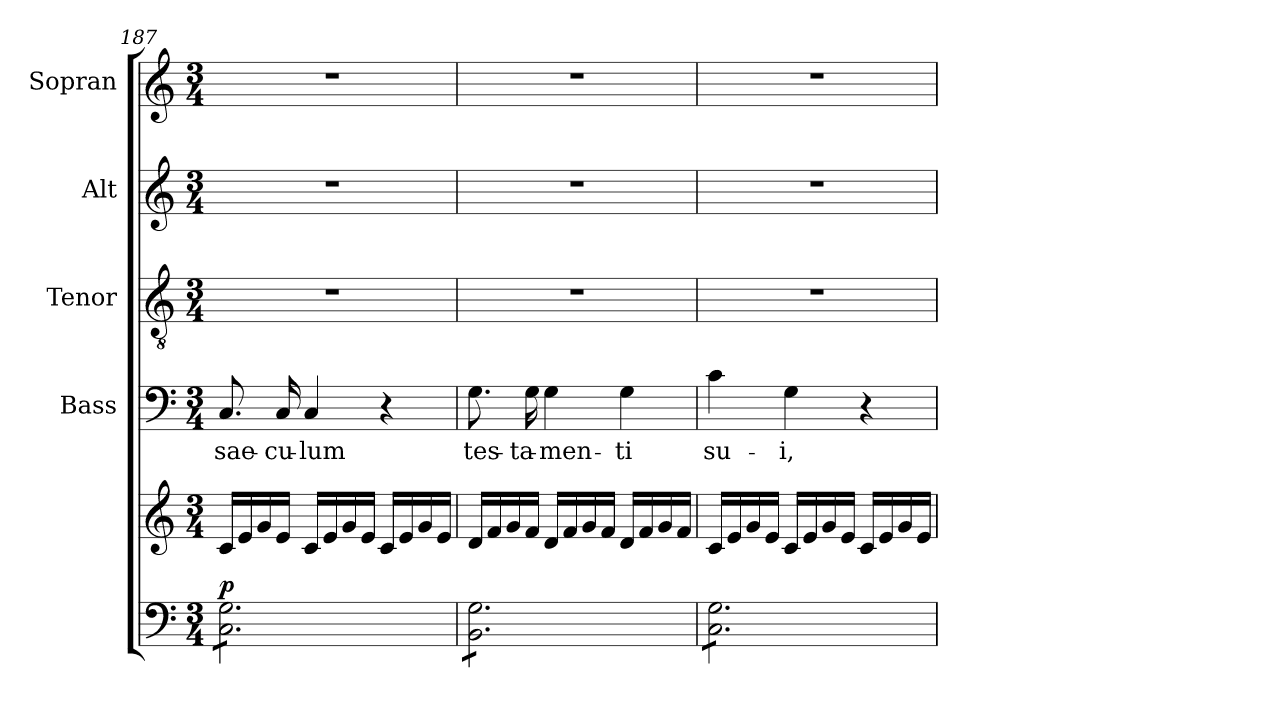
**kern	**kern	**dynam	**kern	**text	**kern	**kern	**kern
*part5	*part5	*part5	*part4	*part4	*part3	*part2	*part1
*staff6	*staff5	*staff5/6	*staff4	*staff4	*staff3	*staff2	*staff1
*	*	*	*I"Bass	*	*I"Tenor	*I"Alt	*I"Sopran
*	*	*	*I'B.	*	*I'T.	*I'A.	*I'S.
*clefF4	*clefG2	*	*clefF4	*	*clefGv2	*clefG2	*clefG2
*k[]	*k[]	*	*k[]	*	*k[]	*k[]	*k[]
*C:	*C:	*	*C:	*	*C:	*C:	*C:
*M3/4	*M3/4	*	*M3/4	*	*M3/4	*M3/4	*M3/4
=187	=187	=187	=187	=187	=187	=187	=187
!	!	!LO:DY:a=2	!	!LO:LY:b	!	!	!
*tremolo	*	*	*	*	*	*	*
8C\ 8G\L	16c/LL	p	8.C/	sae-	2.r	2.r	2.r
.	16e/	.	.	.	.	.	.
8C\ 8G\	16g/	.	.	.	.	.	.
!	!	!	!	!LO:LY:b	!	!	!
.	16e/JJ	.	16C/	-cu-	.	.	.
!	!	!	!	!LO:LY:b	!	!	!
8C\ 8G\	16c/LL	.	4C/	-lum	.	.	.
.	16e/	.	.	.	.	.	.
8C\ 8G\	16g/	.	.	.	.	.	.
.	16e/JJ	.	.	.	.	.	.
8C\ 8G\	16c/LL	.	4r	.	.	.	.
.	16e/	.	.	.	.	.	.
8C\ 8G\J	16g/	.	.	.	.	.	.
.	16e/JJ	.	.	.	.	.	.
!!LO:PB:g=z
=188	=188	=188	=188	=188	=188	=188	=188
!	!	!	!	!LO:LY:b	!	!	!
8BB\ 8G\L	16d/LL	.	8.G\	tes-	2.r	2.r	2.r
.	16f/	.	.	.	.	.	.
8BB\ 8G\	16g/	.	.	.	.	.	.
!	!	!	!	!LO:LY:b	!	!	!
.	16f/JJ	.	16G\	-ta-	.	.	.
!	!	!	!	!LO:LY:b	!	!	!
8BB\ 8G\	16d/LL	.	4G\	-men-	.	.	.
.	16f/	.	.	.	.	.	.
8BB\ 8G\	16g/	.	.	.	.	.	.
.	16f/JJ	.	.	.	.	.	.
!	!	!	!	!LO:LY:b	!	!	!
8BB\ 8G\	16d/LL	.	4G\	-ti	.	.	.
.	16f/	.	.	.	.	.	.
8BB\ 8G\J	16g/	.	.	.	.	.	.
.	16f/JJ	.	.	.	.	.	.
=189	=189	=189	=189	=189	=189	=189	=189
!	!	!	!	!LO:LY:b	!	!	!
8C\ 8G\L	16c/LL	.	4c\	su-	2.r	2.r	2.r
.	16e/	.	.	.	.	.	.
8C\ 8G\	16g/	.	.	.	.	.	.
.	16e/JJ	.	.	.	.	.	.
!	!	!	!	!LO:LY:b	!	!	!
8C\ 8G\	16c/LL	.	4G\	-i,	.	.	.
.	16e/	.	.	.	.	.	.
8C\ 8G\	16g/	.	.	.	.	.	.
.	16e/JJ	.	.	.	.	.	.
8C\ 8G\	16c/LL	.	4r	.	.	.	.
.	16e/	.	.	.	.	.	.
8C\ 8G\J	16g/	.	.	.	.	.	.
*Xtremolo	*	*	*	*	*	*	*
.	16e/JJ	.	.	.	.	.	.
=	=	=	=	=	=	=	=
*-	*-	*-	*-	*-	*-	*-	*-
